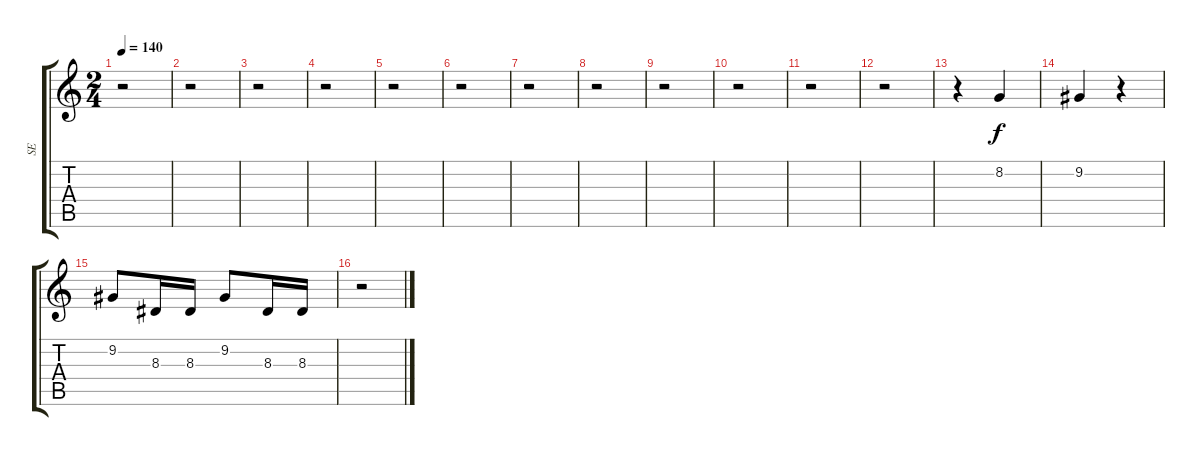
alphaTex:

\track ("SE" "SE") {instrument stringensemble1}
\staff {score tabs}
\tuning (E4 B3 G3 D3 A2 E2) {hide}
\ts (2 4)
\tempo 140
\clef g2
\ks c
r.2{dy f} |
r.2 |
r.2 |
r.2 |
r.2 |
r.2 |
r.2 |
r.2 |
r.2 |
r.2 |
r.2 |
r.2 |
r.4 8.2.4 |
9.2.4 r.4 |
9.2.8 8.3.16 8.3.16 9.2.8 8.3.16 8.3.16 |
r.2
